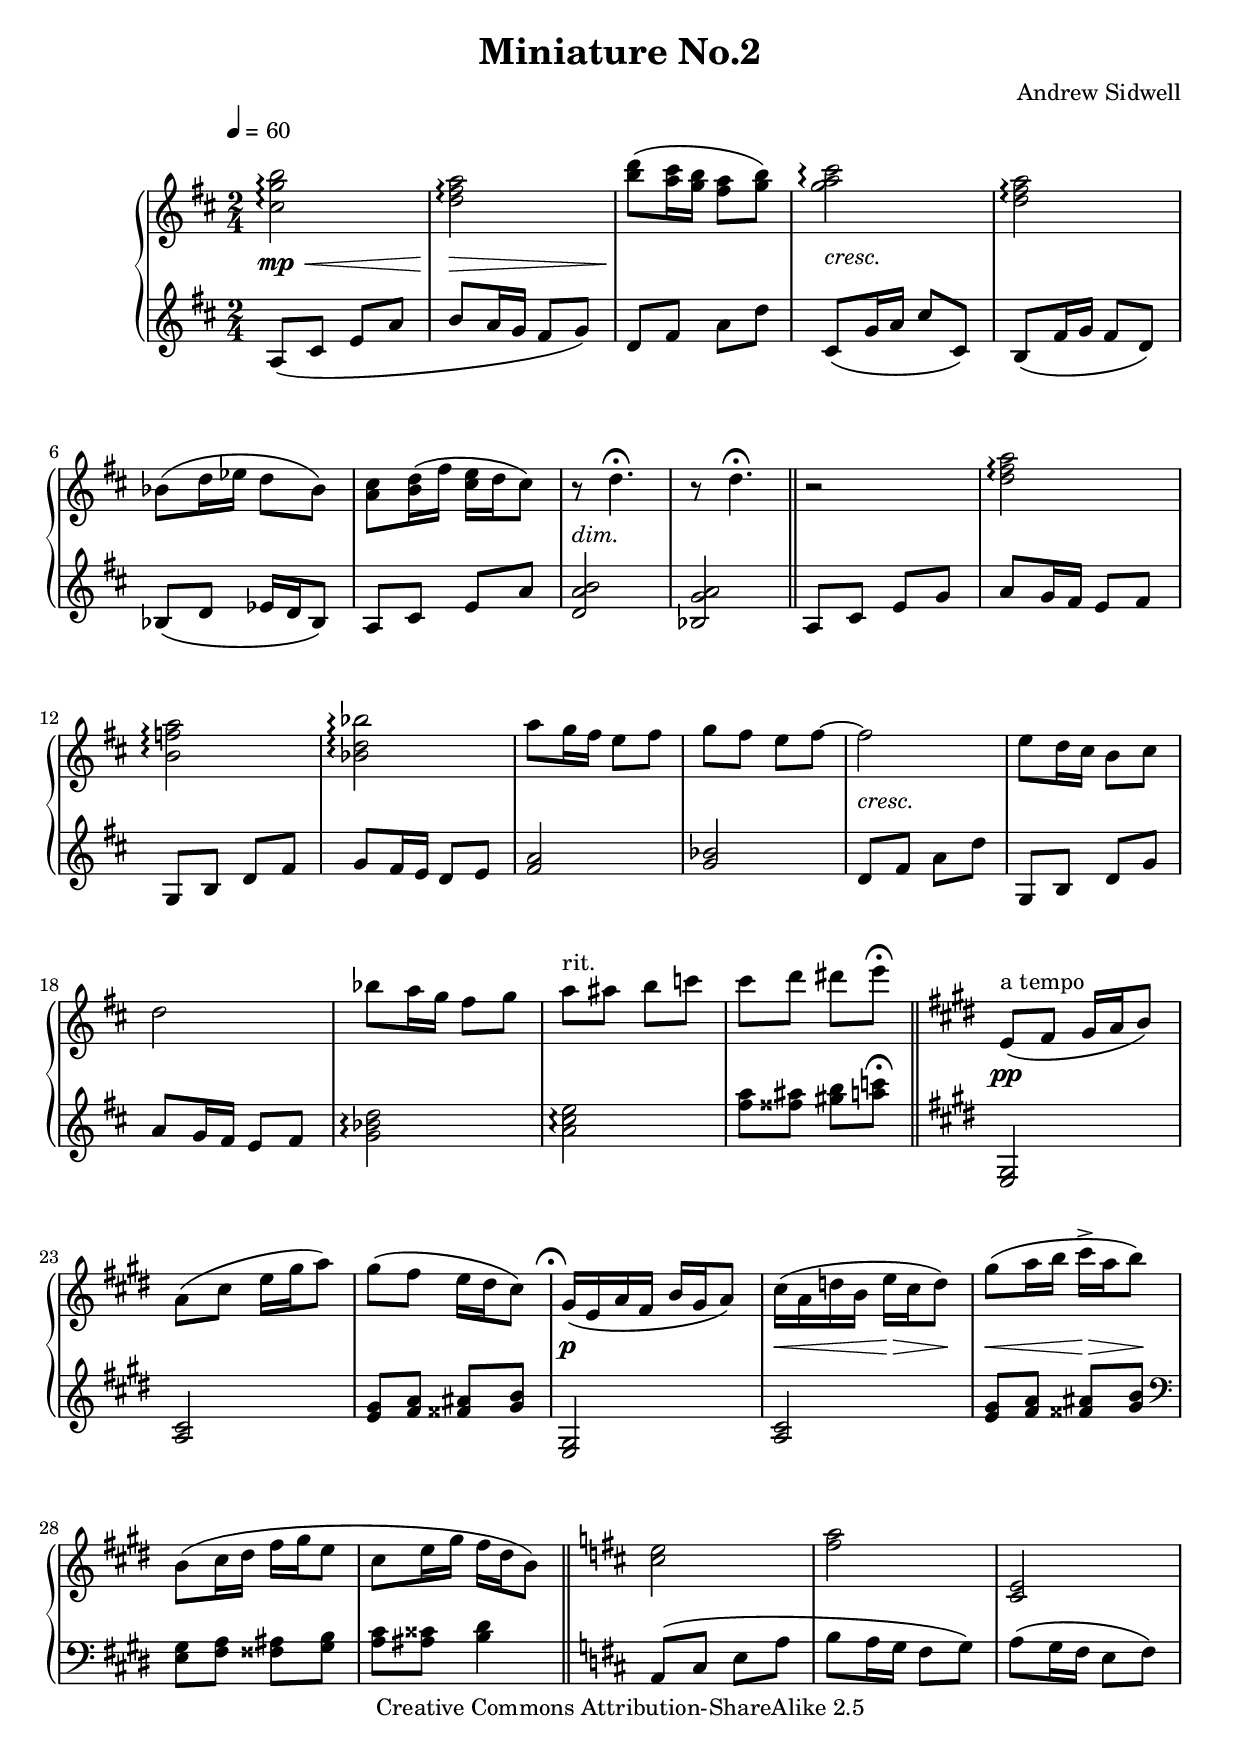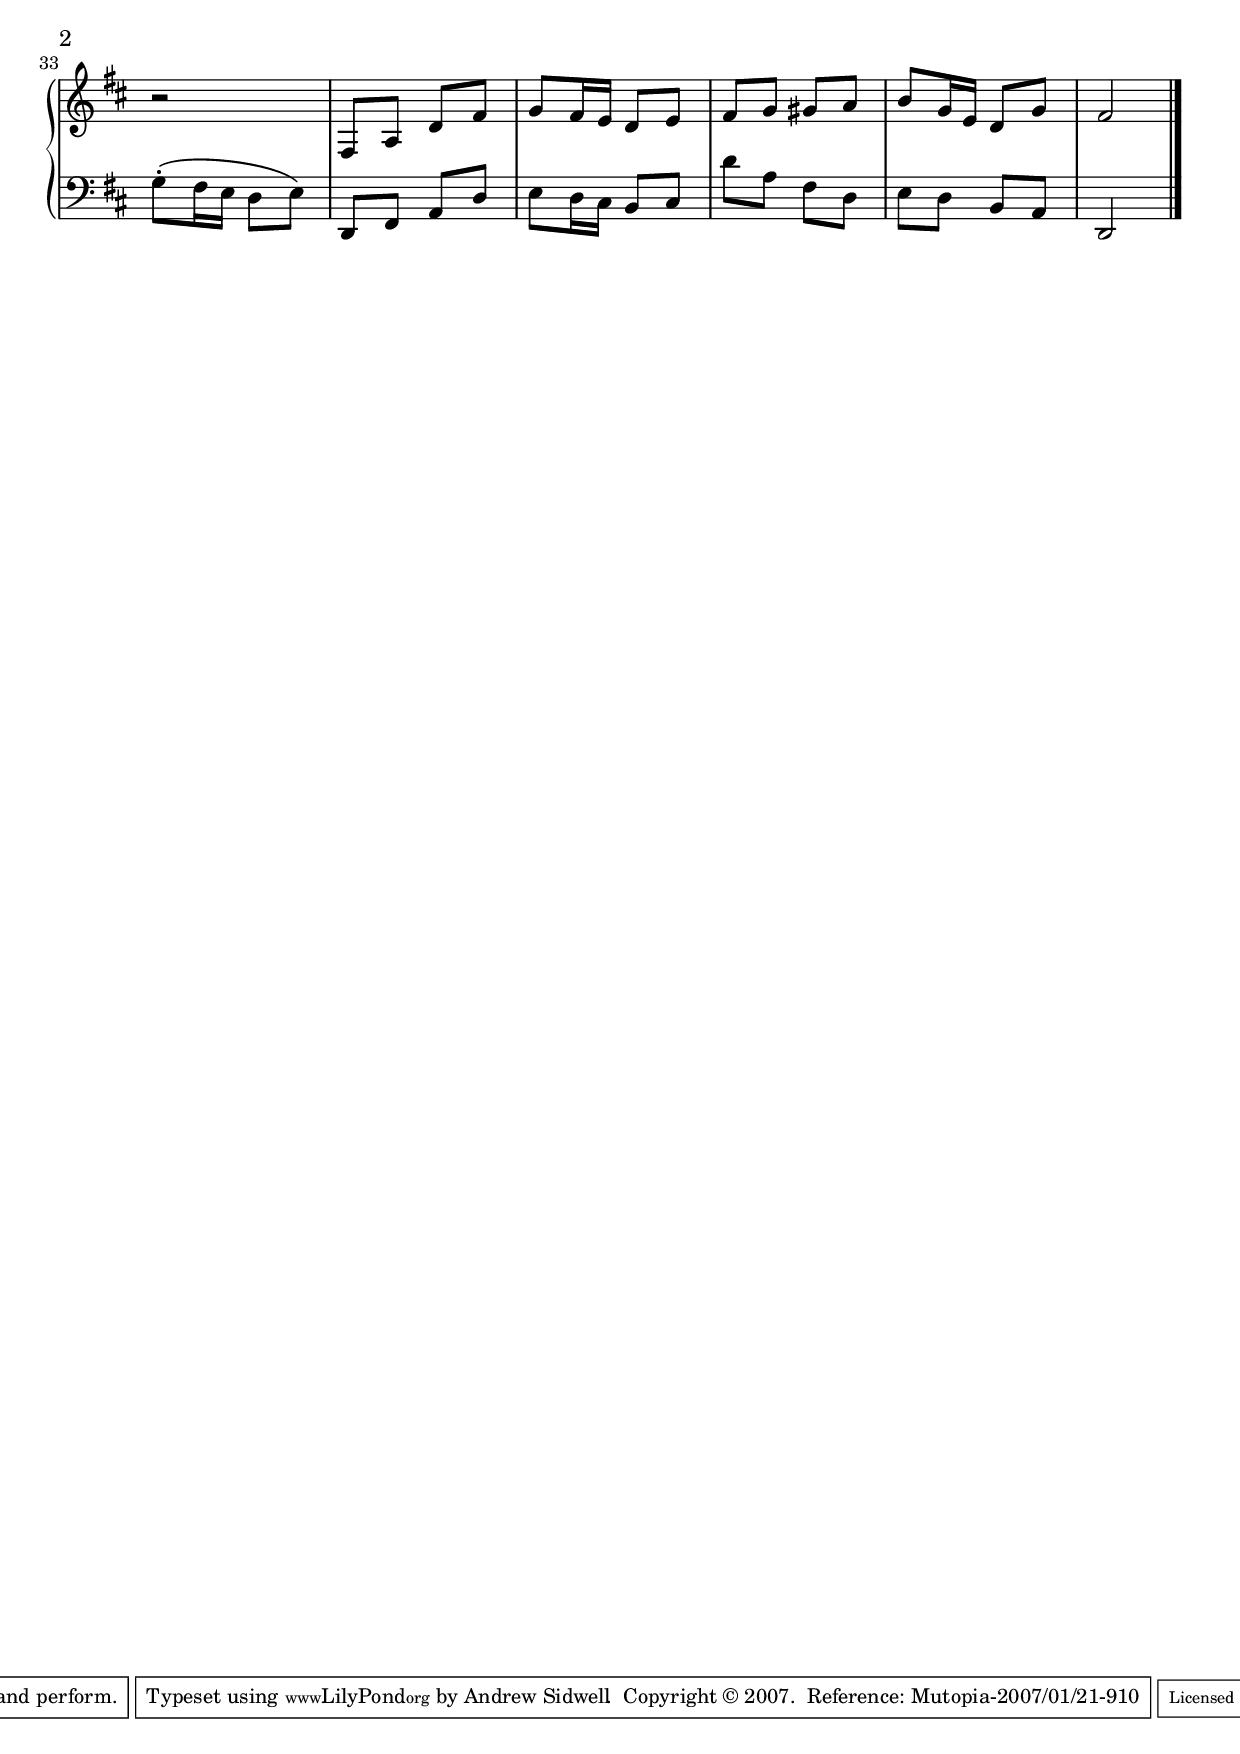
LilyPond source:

\version "2.10.0"

\include "english.ly"

% Miniature No.2 by Andrew Sidwell
%
% A short piece (as the name suggests) to played with rubato.  If you make any
% changes, I'd love to hear them!  My current email address can always be found
% at my website (http://entai.co.uk).


\header
{
  title = "Miniature No.2"
  composer = "Andrew Sidwell"
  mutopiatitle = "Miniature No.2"
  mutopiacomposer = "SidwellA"
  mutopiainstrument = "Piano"
  date = "2007/Jan/18"
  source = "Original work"
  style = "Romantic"
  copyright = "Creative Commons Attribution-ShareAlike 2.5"
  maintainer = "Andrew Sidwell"
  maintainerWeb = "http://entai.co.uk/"
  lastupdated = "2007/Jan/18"
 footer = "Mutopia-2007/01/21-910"
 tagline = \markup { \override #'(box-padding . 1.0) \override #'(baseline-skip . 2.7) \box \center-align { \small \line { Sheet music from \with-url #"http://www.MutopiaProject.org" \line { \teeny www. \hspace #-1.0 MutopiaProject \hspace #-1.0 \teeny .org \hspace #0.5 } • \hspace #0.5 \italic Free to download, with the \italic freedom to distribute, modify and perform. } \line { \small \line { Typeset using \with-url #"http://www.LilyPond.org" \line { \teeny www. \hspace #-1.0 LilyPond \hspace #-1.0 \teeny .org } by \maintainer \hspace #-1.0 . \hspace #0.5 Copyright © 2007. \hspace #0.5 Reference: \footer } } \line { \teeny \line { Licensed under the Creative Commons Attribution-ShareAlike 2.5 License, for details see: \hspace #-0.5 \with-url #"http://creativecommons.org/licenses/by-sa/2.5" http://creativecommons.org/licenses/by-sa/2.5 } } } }
}

barFermata = { \mark \markup { \smaller \musicglyph #"scripts.ufermata" } }

\score
{
  \new PianoStaff
  <<
  \new Staff = "up" \relative c''
  {
    \time 2/4
    \clef treble
    \key d \major

    \tempo 4=60
    \override Score.MetronomeMark #'padding = #5
    \override DynamicLineSpanner #'staff-padding = #3
    \override TextScript #'staff-padding = #3

    <cs g' b>2\arpeggio\mp\< | <d fs a>\arpeggio\> |
    <b' d>8\! \( <a cs>16 <g b> <fs a>8 <g b> \) | <g a cs>2\arpeggio_\markup {\italic "cresc."} |
    <d fs a>\arpeggio | bf8 \( d16 ef d8 bf \) |
    <a cs>8 <b d>16 \( fs' <cs e> d cs8 \) |
    r8_\markup {\italic "dim."} d4.\fermata | r8 d4.\fermata

    \bar "||"

    r2 | <d fs a>\arpeggio |
    <f a b,>2\arpeggio  | <bf, d bf'>2\arpeggio |
    a'8 g16 fs e8 fs | g fs e fs ~ 
    fs2_\markup {\italic "cresc."} | e8 d16 cs b8 cs |
    d2 | bf'8 a16 g fs8 g |
    a^"rit." as b c | cs d ds \once \override Script #'padding = #0.5 e\fermata |

    \bar "||"
    \key e \major

    \once \override TextScript #'staff-padding = #1.2
    e,,8\pp^"a tempo" \( fs gs16 a b8 \) | a \( cs e16 gs a8 \) |
    gs8 \( fs e16 ds cs8 \) | \barFermata
    gs16\p \( e a fs b gs a8 \) | cs16 \< \( a d b e\> cs d8\! \) |
    gs8 \< \( a16 b cs->\> a b8\! \) |
    b, \( cs16 ds fs gs e8 |
    cs e16 gs fs ds b8 \) |

    \key d \major
    <cs e>2 | <fs a>2 |
    <cs, e>2 | r2 |

    fs,8 a d fs | g fs16 e d8 e |
    fs8 g gs a | b g16 e d8 g |
    fs2

    \bar "|."
  }

  \new Staff = "down" \relative c'
  {
    \time 2/4
    \clef treble
    \key d \major

    a8 \( cs e a | b a16 g fs8 g \) |
    d fs a d | cs, \( g'16 a cs8 cs, \) |
    b \( fs'16 g fs8 d \) | bf \( d ef16 d bf8 \) |
    a8 cs e a | <a b d,>2 | <bf, g' a>2

    a8 cs e g | a g16 fs e8 fs |
    g,8 b d fs | g fs16 e d8 e |
    <fs a>2 | <g bf>2 |
    d8 fs a d | g,, b d g |
    a g16 fs e8 fs | <g bf d>2\arpeggio |
    <a cs e>2\arpeggio | <fs' a>8 <fss as> <gs b> \once \override Script #'padding = #0.5 <a c>\fermata |

    \bar "||"
    \key e \major

    <e,, gs>2 | <a cs>2 |
    <e' gs>8 <fs a> <fss as> <gs b> |
    <e, gs>2 | <a cs>2 |
    <e' gs>8 <fs a> <fss as> <gs b> |
    \clef bass
    <e, gs>8 <fs a> <fss as> <gs b> |
    <a cs> <as css> <b ds>4 |

    \bar "||"
    \key d \major
    a,8 \( cs e a | b a16 g fs8 g \) |
    a \( g16 fs e8 fs \) | g-. \( fs16 e d8 e \) |
		
    d,8 fs a d | e d16 cs b8 cs |
    d' a fs d | e d b a | d,2

    \bar "|."
  }
  >>

  \layout {}
  \midi {}
}
